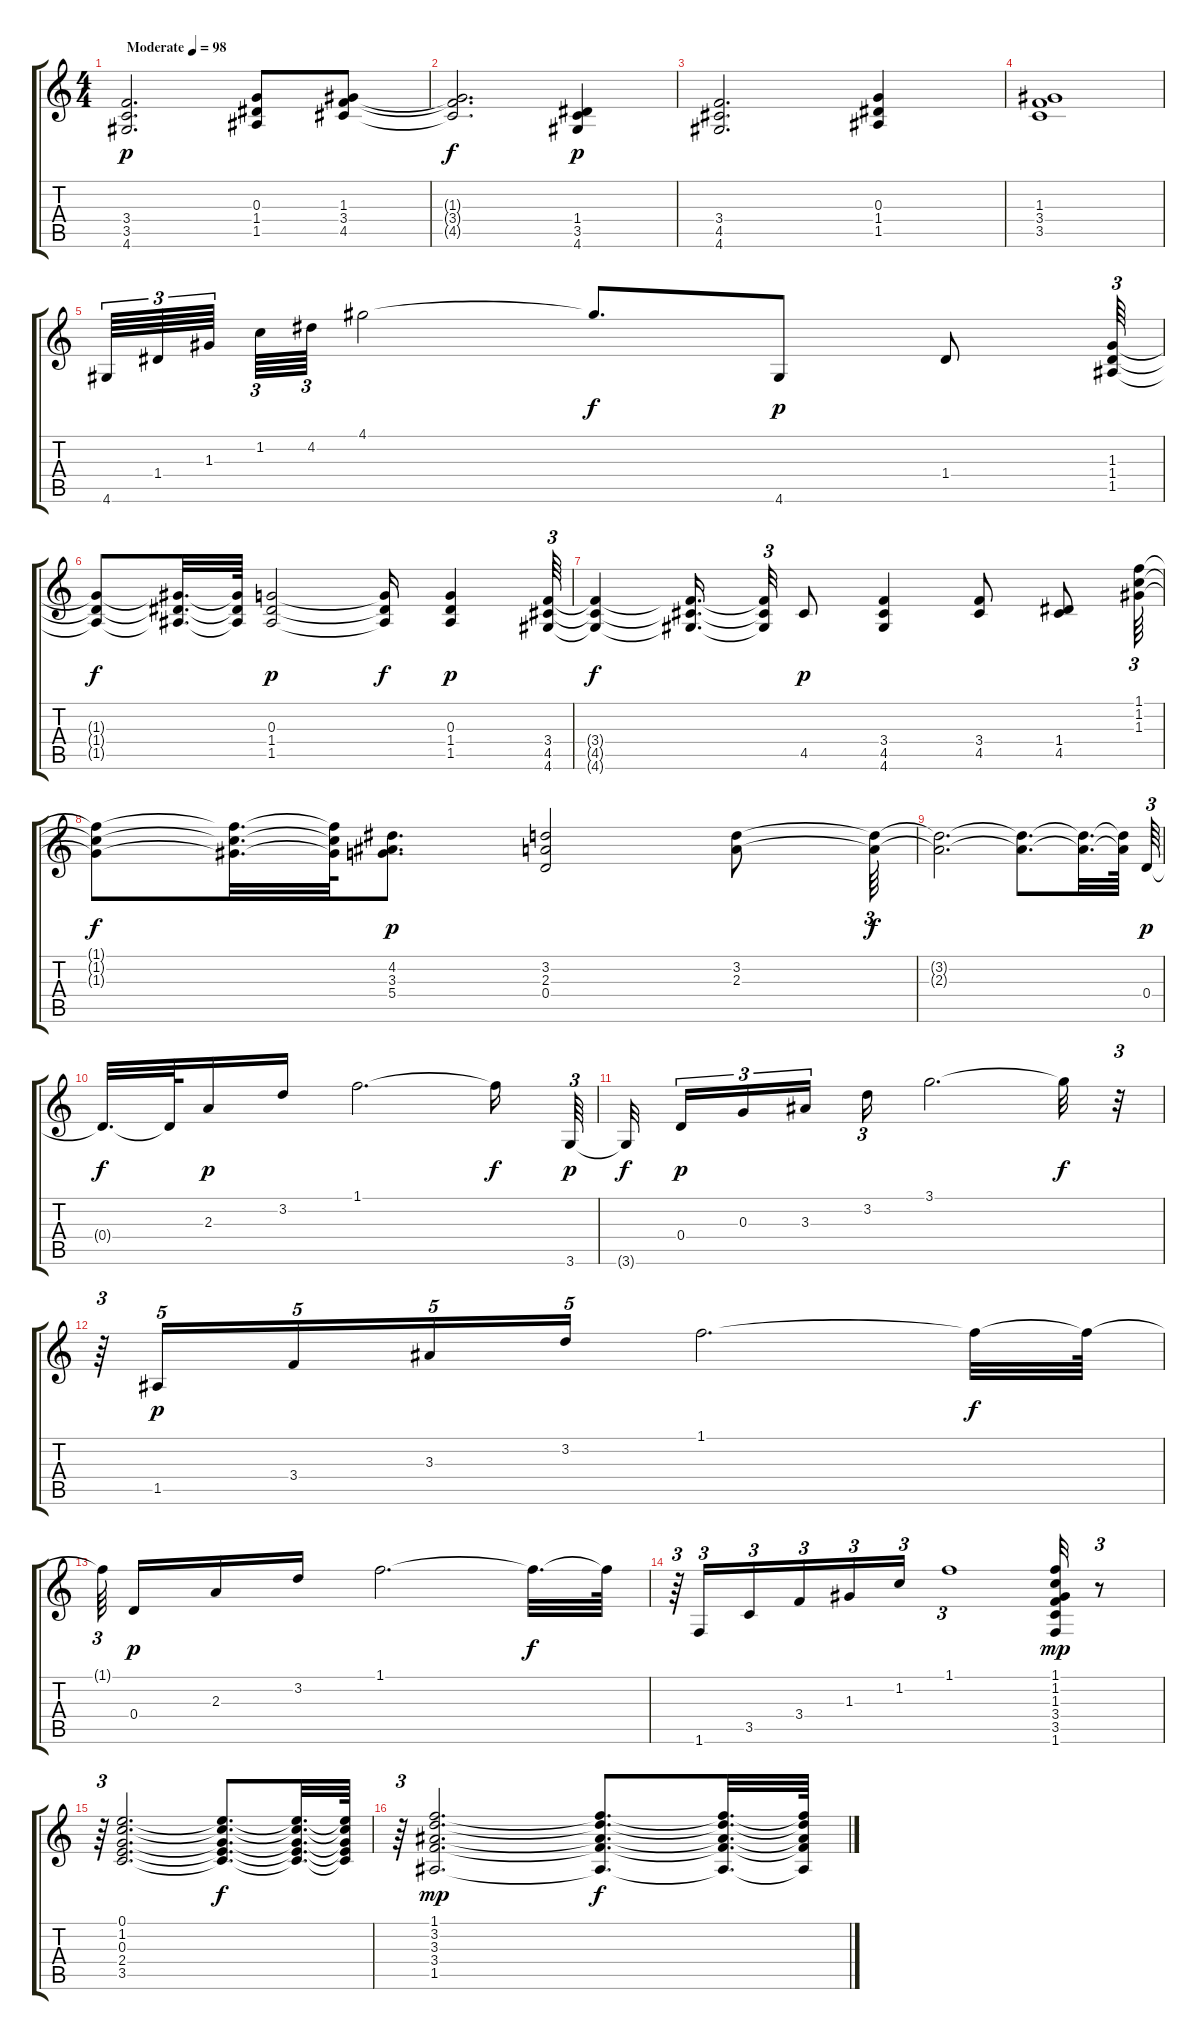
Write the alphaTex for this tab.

\track "" {instrument acousticguitarsteel}
\staff {score tabs}
\tuning (E4 B3 G3 D3 A2 E2) {hide}
\ts (4 4)
\tempo (98 "Moderate")
\clef g2
\ks c
(3.4 3.5 4.6).2{d dy p instrument acousticguitarsteel} (0.3 1.4 1.5).8 (1.3 3.4 4.5).8 |
(1.3{t} 3.4{t} 4.5{t}).2{d dy f} (1.4 3.5 4.6).4{dy p} |
(3.4 4.5 4.6).2{d} (0.3 1.4 1.5).4 |
(1.3 3.4 3.5).1 |
4.6.64{tu (3 2)} 1.4.64{tu (3 2)} 1.3.64{tu (3 2)} 1.2.64{tu (3 2)} 4.2.64{tu (3 2)} 4.1.2 4.1{t}.8{d dy f} 4.6.8{dy p} 1.4.8 (1.3 1.4 1.5).64{tu (3 2)} |
(1.3{t} 1.4{t} 1.5{t}).8{dy f} (1.3{t} 1.4{t} 1.5{t}).32{d} (1.3{t} 1.4{t} 1.5{t}).64 (0.3 1.4 1.5).2{dy p} (0.3{t} 1.4{t} 1.5{t}).16{dy f} (0.3 1.4 1.5).4{dy p} (3.4 4.5 4.6).64{tu (3 2)} |
(3.4{t} 4.5{t} 4.6{t}).4{dy f} (3.4{t} 4.5{t} 4.6{t}).16{d} (3.4{t} 4.5{t} 4.6{t}).32{tu (3 2)} 4.5.8{dy p} (3.4 4.5 4.6).4 (3.4 4.5).8 (1.4 4.5).8 (1.1 1.2 1.3).64{tu (3 2)} |
(1.1{t} 1.2{t} 1.3{t}).8{dy f} (1.1{t} 1.2{t} 1.3{t}).32{d} (1.1{t} 1.2{t} 1.3{t}).64 (4.2 3.3 5.4).8{d dy p} (3.2 2.3 0.4).2 (3.2 2.3).8 (3.2{t} 2.3{t}).64{tu (3 2) dy f} |
(3.2{t} 2.3{t}).2{d} (3.2{t} 2.3{t}).8{d} (3.2{t} 2.3{t}).32{d} (3.2{t} 2.3{t}).64 0.4.64{tu (3 2) dy p} |
0.4{t}.32{d dy f} 0.4{t}.64 2.3.16{dy p} 3.2.16 1.1.2{d} 1.1{t}.16{dy f} 3.6.64{tu (3 2) dy p} |
3.6{t}.32{dy f} 0.4.16{tu (3 2) dy p} 0.3.16{tu (3 2)} 3.3.16{tu (3 2)} 3.2.16{tu (3 2)} 3.1.2{d} 3.1{t}.32{dy f} r.32{tu (3 2)} |
r.64{tu (3 2)} 1.5.16{tu (5 4) dy p} 3.4.16{tu (5 4)} 3.3.16{tu (5 4)} 3.2.16{tu (5 4)} 1.1.2{d} 1.1{t}.32{dy f} 1.1{t}.64 |
1.1{t}.64{tu (3 2)} 0.4.16{dy p} 2.3.16 3.2.16 1.1.2{d} 1.1{t}.32{d dy f} 1.1{t}.64 |
r.64{tu (3 2)} 1.6.16{tu (3 2)} 3.5.16{tu (3 2)} 3.4.16{tu (3 2)} 1.3.16{tu (3 2)} 1.2.16{tu (3 2)} 1.1.1{tu (3 2)} (1.1 1.2 1.3 3.4 3.5 1.6).32{dy mp} r.8{tu (3 2)} |
r.64{tu (3 2)} (0.1 1.2 0.3 2.4 3.5).2{d} (0.1{t} 1.2{t} 0.3{t} 2.4{t} 3.5{t}).8{d dy f} (0.1{t} 1.2{t} 0.3{t} 2.4{t} 3.5{t}).32{d} (0.1{t} 1.2{t} 0.3{t} 2.4{t} 3.5{t}).64 |
r.64{tu (3 2)} (1.1 3.2 3.3 3.4 1.5).2{d dy mp} (1.1{t} 3.2{t} 3.3{t} 3.4{t} 1.5{t}).8{d dy f} (1.1{t} 3.2{t} 3.3{t} 3.4{t} 1.5{t}).32{d} (1.1{t} 3.2{t} 3.3{t} 3.4{t} 1.5{t}).64
